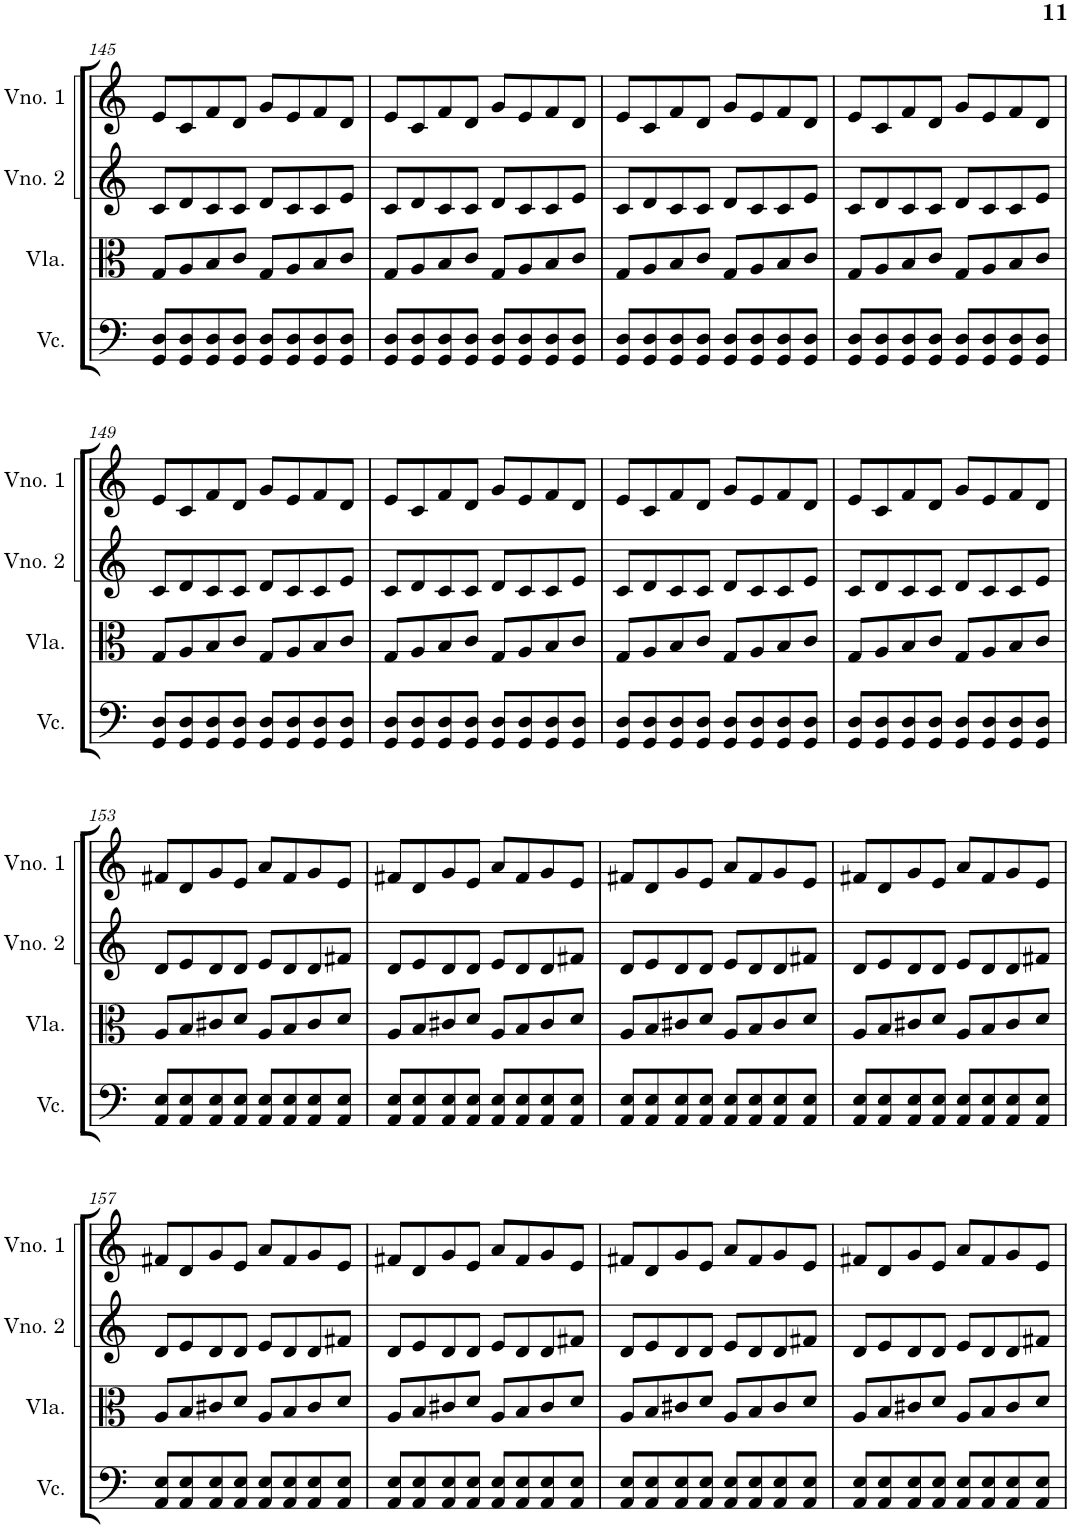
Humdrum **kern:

**kern	**kern	**kern	**kern
*part4	*part3	*part2	*part1
*staff4	*staff3	*staff2	*staff1
*I"Violoncelo	*I"Viola	*I"Violino 2	*I"Violino 1
*I'Vc.	*I'Vla.	*I'Vno. 2	*I'Vno. 1
!!LO:PB:g=z
*clefF4	*clefC3	*clefG2	*clefG2
*k[]	*k[]	*k[]	*k[]
*M4/4	*M4/4	*M4/4	*M4/4
=145	=145	=145	=145
8GG/ 8D/L	8G/L	8c/L	8e/L
8GG/ 8D/	8A/	8d/	8c/
8GG/ 8D/	8B/	8c/	8f/
8GG/ 8D/J	8c/J	8c/J	8d/J
8GG/ 8D/L	8G/L	8d/L	8g/L
8GG/ 8D/	8A/	8c/	8e/
8GG/ 8D/	8B/	8c/	8f/
8GG/ 8D/J	8c/J	8e/J	8d/J
=146	=146	=146	=146
8GG/ 8D/L	8G/L	8c/L	8e/L
8GG/ 8D/	8A/	8d/	8c/
8GG/ 8D/	8B/	8c/	8f/
8GG/ 8D/J	8c/J	8c/J	8d/J
8GG/ 8D/L	8G/L	8d/L	8g/L
8GG/ 8D/	8A/	8c/	8e/
8GG/ 8D/	8B/	8c/	8f/
8GG/ 8D/J	8c/J	8e/J	8d/J
=147	=147	=147	=147
8GG/ 8D/L	8G/L	8c/L	8e/L
8GG/ 8D/	8A/	8d/	8c/
8GG/ 8D/	8B/	8c/	8f/
8GG/ 8D/J	8c/J	8c/J	8d/J
8GG/ 8D/L	8G/L	8d/L	8g/L
8GG/ 8D/	8A/	8c/	8e/
8GG/ 8D/	8B/	8c/	8f/
8GG/ 8D/J	8c/J	8e/J	8d/J
=148	=148	=148	=148
8GG/ 8D/L	8G/L	8c/L	8e/L
8GG/ 8D/	8A/	8d/	8c/
8GG/ 8D/	8B/	8c/	8f/
8GG/ 8D/J	8c/J	8c/J	8d/J
8GG/ 8D/L	8G/L	8d/L	8g/L
8GG/ 8D/	8A/	8c/	8e/
8GG/ 8D/	8B/	8c/	8f/
8GG/ 8D/J	8c/J	8e/J	8d/J
!!LO:LB:g=z
=149	=149	=149	=149
8GG/ 8D/L	8G/L	8c/L	8e/L
8GG/ 8D/	8A/	8d/	8c/
8GG/ 8D/	8B/	8c/	8f/
8GG/ 8D/J	8c/J	8c/J	8d/J
8GG/ 8D/L	8G/L	8d/L	8g/L
8GG/ 8D/	8A/	8c/	8e/
8GG/ 8D/	8B/	8c/	8f/
8GG/ 8D/J	8c/J	8e/J	8d/J
=150	=150	=150	=150
8GG/ 8D/L	8G/L	8c/L	8e/L
8GG/ 8D/	8A/	8d/	8c/
8GG/ 8D/	8B/	8c/	8f/
8GG/ 8D/J	8c/J	8c/J	8d/J
8GG/ 8D/L	8G/L	8d/L	8g/L
8GG/ 8D/	8A/	8c/	8e/
8GG/ 8D/	8B/	8c/	8f/
8GG/ 8D/J	8c/J	8e/J	8d/J
=151	=151	=151	=151
8GG/ 8D/L	8G/L	8c/L	8e/L
8GG/ 8D/	8A/	8d/	8c/
8GG/ 8D/	8B/	8c/	8f/
8GG/ 8D/J	8c/J	8c/J	8d/J
8GG/ 8D/L	8G/L	8d/L	8g/L
8GG/ 8D/	8A/	8c/	8e/
8GG/ 8D/	8B/	8c/	8f/
8GG/ 8D/J	8c/J	8e/J	8d/J
=152	=152	=152	=152
8GG/ 8D/L	8G/L	8c/L	8e/L
8GG/ 8D/	8A/	8d/	8c/
8GG/ 8D/	8B/	8c/	8f/
8GG/ 8D/J	8c/J	8c/J	8d/J
8GG/ 8D/L	8G/L	8d/L	8g/L
8GG/ 8D/	8A/	8c/	8e/
8GG/ 8D/	8B/	8c/	8f/
8GG/ 8D/J	8c/J	8e/J	8d/J
!!LO:LB:g=z
=153	=153	=153	=153
8AA/ 8E/L	8A/L	8d/L	8f#X/L
8AA/ 8E/	8B/	8e/	8d/
8AA/ 8E/	8c#X/	8d/	8g/
8AA/ 8E/J	8d/J	8d/J	8e/J
8AA/ 8E/L	8A/L	8e/L	8a/L
8AA/ 8E/	8B/	8d/	8f#/
8AA/ 8E/	8c#/	8d/	8g/
8AA/ 8E/J	8d/J	8f#X/J	8e/J
=154	=154	=154	=154
8AA/ 8E/L	8A/L	8d/L	8f#X/L
8AA/ 8E/	8B/	8e/	8d/
8AA/ 8E/	8c#X/	8d/	8g/
8AA/ 8E/J	8d/J	8d/J	8e/J
8AA/ 8E/L	8A/L	8e/L	8a/L
8AA/ 8E/	8B/	8d/	8f#/
8AA/ 8E/	8c#/	8d/	8g/
8AA/ 8E/J	8d/J	8f#X/J	8e/J
=155	=155	=155	=155
8AA/ 8E/L	8A/L	8d/L	8f#X/L
8AA/ 8E/	8B/	8e/	8d/
8AA/ 8E/	8c#X/	8d/	8g/
8AA/ 8E/J	8d/J	8d/J	8e/J
8AA/ 8E/L	8A/L	8e/L	8a/L
8AA/ 8E/	8B/	8d/	8f#/
8AA/ 8E/	8c#/	8d/	8g/
8AA/ 8E/J	8d/J	8f#X/J	8e/J
=156	=156	=156	=156
8AA/ 8E/L	8A/L	8d/L	8f#X/L
8AA/ 8E/	8B/	8e/	8d/
8AA/ 8E/	8c#X/	8d/	8g/
8AA/ 8E/J	8d/J	8d/J	8e/J
8AA/ 8E/L	8A/L	8e/L	8a/L
8AA/ 8E/	8B/	8d/	8f#/
8AA/ 8E/	8c#/	8d/	8g/
8AA/ 8E/J	8d/J	8f#X/J	8e/J
!!LO:LB:g=z
=157	=157	=157	=157
8AA/ 8E/L	8A/L	8d/L	8f#X/L
8AA/ 8E/	8B/	8e/	8d/
8AA/ 8E/	8c#X/	8d/	8g/
8AA/ 8E/J	8d/J	8d/J	8e/J
8AA/ 8E/L	8A/L	8e/L	8a/L
8AA/ 8E/	8B/	8d/	8f#/
8AA/ 8E/	8c#/	8d/	8g/
8AA/ 8E/J	8d/J	8f#X/J	8e/J
=158	=158	=158	=158
8AA/ 8E/L	8A/L	8d/L	8f#X/L
8AA/ 8E/	8B/	8e/	8d/
8AA/ 8E/	8c#X/	8d/	8g/
8AA/ 8E/J	8d/J	8d/J	8e/J
8AA/ 8E/L	8A/L	8e/L	8a/L
8AA/ 8E/	8B/	8d/	8f#/
8AA/ 8E/	8c#/	8d/	8g/
8AA/ 8E/J	8d/J	8f#X/J	8e/J
=159	=159	=159	=159
8AA/ 8E/L	8A/L	8d/L	8f#X/L
8AA/ 8E/	8B/	8e/	8d/
8AA/ 8E/	8c#X/	8d/	8g/
8AA/ 8E/J	8d/J	8d/J	8e/J
8AA/ 8E/L	8A/L	8e/L	8a/L
8AA/ 8E/	8B/	8d/	8f#/
8AA/ 8E/	8c#/	8d/	8g/
8AA/ 8E/J	8d/J	8f#X/J	8e/J
=160	=160	=160	=160
8AA/ 8E/L	8A/L	8d/L	8f#X/L
8AA/ 8E/	8B/	8e/	8d/
8AA/ 8E/	8c#X/	8d/	8g/
8AA/ 8E/J	8d/J	8d/J	8e/J
8AA/ 8E/L	8A/L	8e/L	8a/L
8AA/ 8E/	8B/	8d/	8f#/
8AA/ 8E/	8c#/	8d/	8g/
8AA/ 8E/J	8d/J	8f#X/J	8e/J
=	=	=	=
*-	*-	*-	*-
